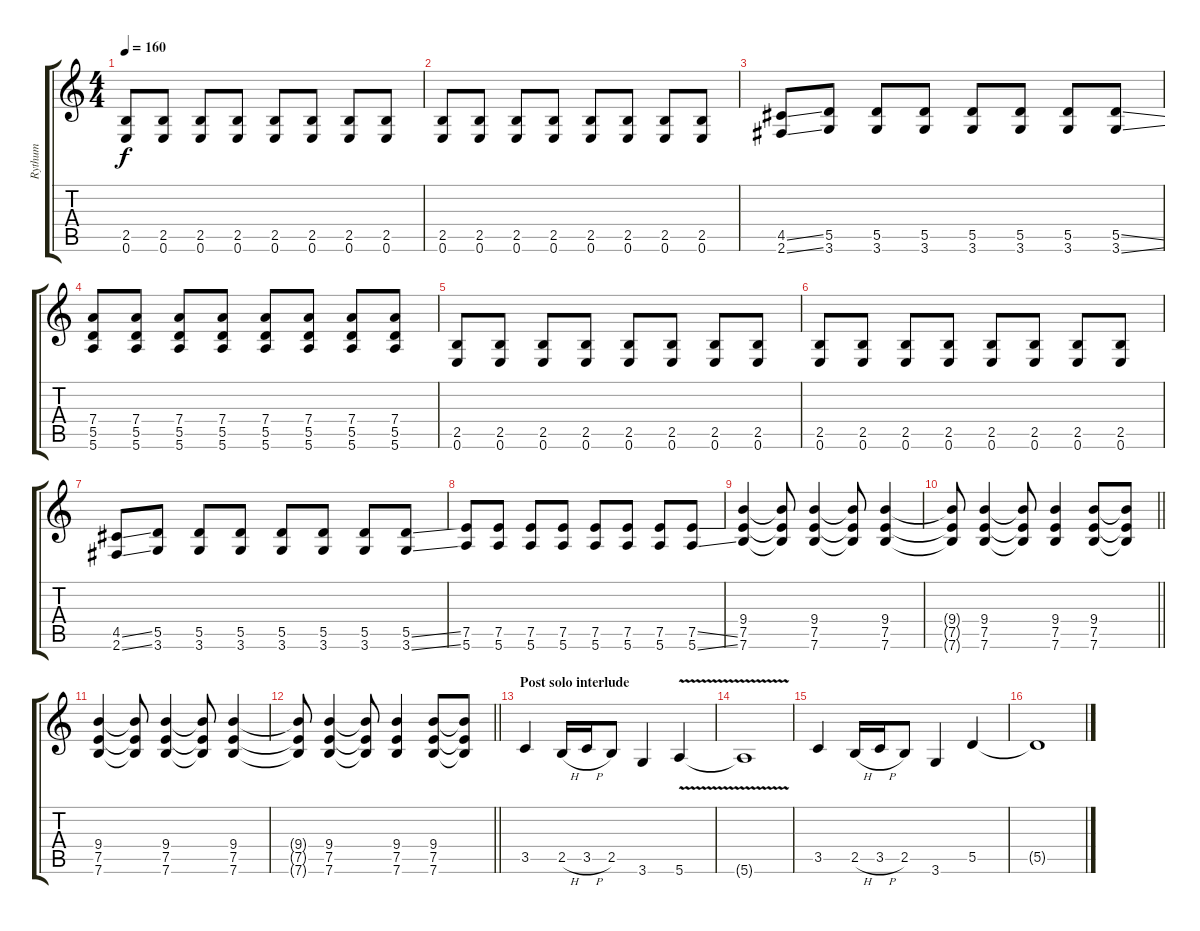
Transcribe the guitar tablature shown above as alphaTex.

\track ("Rythum" "Rythum") {instrument distortionguitar}
\staff {score tabs}
\tuning (E4 B3 G3 D3 A2 E2) {hide}
\ts (4 4)
\tempo 160
\clef g2
\ks c
(2.5 0.6).8{dy f} (2.5 0.6).8 (2.5 0.6).8 (2.5 0.6).8 (2.5 0.6).8 (2.5 0.6).8 (2.5 0.6).8 (2.5 0.6).8 |
(2.5 0.6).8 (2.5 0.6).8 (2.5 0.6).8 (2.5 0.6).8 (2.5 0.6).8 (2.5 0.6).8 (2.5 0.6).8 (2.5 0.6).8 |
(4.5{ss} 2.6{ss}).8 (5.5 3.6).8 (5.5 3.6).8 (5.5 3.6).8 (5.5 3.6).8 (5.5 3.6).8 (5.5 3.6).8 (5.5{ss} 3.6{ss}).8 |
(7.4 5.5 5.6).8 (7.4 5.5 5.6).8 (7.4 5.5 5.6).8 (7.4 5.5 5.6).8 (7.4 5.5 5.6).8 (7.4 5.5 5.6).8 (7.4 5.5 5.6).8 (7.4 5.5 5.6).8 |
(2.5 0.6).8 (2.5 0.6).8 (2.5 0.6).8 (2.5 0.6).8 (2.5 0.6).8 (2.5 0.6).8 (2.5 0.6).8 (2.5 0.6).8 |
(2.5 0.6).8 (2.5 0.6).8 (2.5 0.6).8 (2.5 0.6).8 (2.5 0.6).8 (2.5 0.6).8 (2.5 0.6).8 (2.5 0.6).8 |
(4.5{ss} 2.6{ss}).8 (5.5 3.6).8 (5.5 3.6).8 (5.5 3.6).8 (5.5 3.6).8 (5.5 3.6).8 (5.5 3.6).8 (5.5{ss} 3.6{ss}).8 |
(7.5 5.6).8 (7.5 5.6).8 (7.5 5.6).8 (7.5 5.6).8 (7.5 5.6).8 (7.5 5.6).8 (7.5 5.6).8 (7.5{ss} 5.6{ss}).8 |
(9.4 7.5 7.6).4 (9.4{t} 7.5{t} 7.6{t}).8 (9.4 7.5 7.6).4 (9.4{t} 7.5{t} 7.6{t}).8 (9.4 7.5 7.6).4 |
\barLineRight lightlight
(9.4{t} 7.5{t} 7.6{t}).8 (9.4 7.5 7.6).4 (9.4{t} 7.5{t} 7.6{t}).8 (9.4 7.5 7.6).4 (9.4 7.5 7.6).8 (9.4{t} 7.5{t} 7.6{t}).8 |
(9.4 7.5 7.6).4 (9.4{t} 7.5{t} 7.6{t}).8 (9.4 7.5 7.6).4 (9.4{t} 7.5{t} 7.6{t}).8 (9.4 7.5 7.6).4 |
\barLineRight lightlight
(9.4{t} 7.5{t} 7.6{t}).8 (9.4 7.5 7.6).4 (9.4{t} 7.5{t} 7.6{t}).8 (9.4 7.5 7.6).4 (9.4 7.5 7.6).8 (9.4{t} 7.5{t} 7.6{t}).8 |
\section ("" "Post solo interlude")
3.5.4 2.5{h}.16 3.5{h}.16 2.5.8 3.6.4 5.6{v}.4 |
5.6{t}.1 |
3.5.4 2.5{h}.16 3.5{h}.16 2.5.8 3.6.4 5.5.4 |
5.5{t}.1
